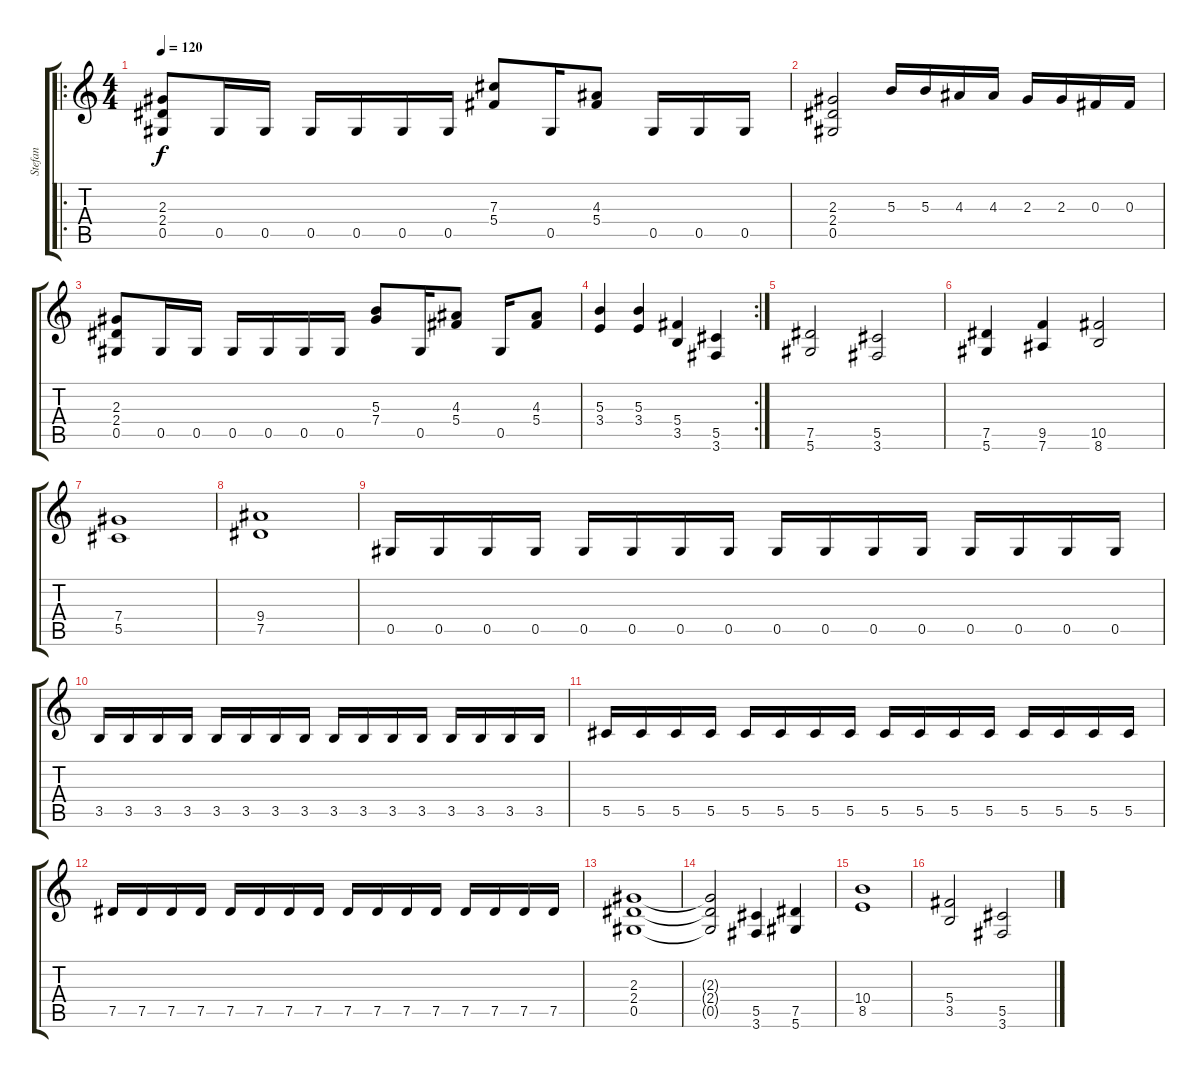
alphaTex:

\track ("Stefan" "Stefan") {instrument distortionguitar}
\staff {score tabs}
\tuning (Eb4 Bb3 Gb3 Db3 Ab2 Eb2) {hide}
\ro
\ts (4 4)
\tempo 120
\clef g2
\ks c
(2.3 2.4 0.5).8{dy f} 0.5.16 0.5.16 0.5.16 0.5.16 0.5.16 0.5.16 (7.3 5.4).8 0.5.16 (4.3 5.4).8 0.5.16 0.5.16 0.5.16 |
(2.3 2.4 0.5).2 5.3.16 5.3.16 4.3.16 4.3.16 2.3.16 2.3.16 0.3.16 0.3.16 |
(2.3 2.4 0.5).8 0.5.16 0.5.16 0.5.16 0.5.16 0.5.16 0.5.16 (5.3 7.4).8 0.5.16 (4.3 5.4).8 0.5.16 (4.3 5.4).8 |
\rc 2
(5.3 3.4).4 (5.3 3.4).4 (5.4 3.5).4 (5.5 3.6).4 |
(7.5 5.6).2 (5.5 3.6).2 |
(7.5 5.6).4 (9.5 7.6).4 (10.5 8.6).2 |
(7.4 5.5).1 |
(9.4 7.5).1 |
0.5.16 0.5.16 0.5.16 0.5.16 0.5.16 0.5.16 0.5.16 0.5.16 0.5.16 0.5.16 0.5.16 0.5.16 0.5.16 0.5.16 0.5.16 0.5.16 |
3.5.16 3.5.16 3.5.16 3.5.16 3.5.16 3.5.16 3.5.16 3.5.16 3.5.16 3.5.16 3.5.16 3.5.16 3.5.16 3.5.16 3.5.16 3.5.16 |
5.5.16 5.5.16 5.5.16 5.5.16 5.5.16 5.5.16 5.5.16 5.5.16 5.5.16 5.5.16 5.5.16 5.5.16 5.5.16 5.5.16 5.5.16 5.5.16 |
7.5.16 7.5.16 7.5.16 7.5.16 7.5.16 7.5.16 7.5.16 7.5.16 7.5.16 7.5.16 7.5.16 7.5.16 7.5.16 7.5.16 7.5.16 7.5.16 |
(2.3 2.4 0.5).1 |
(2.3{t} 2.4{t} 0.5{t}).2 (5.5 3.6).4 (7.5 5.6).4 |
(10.4 8.5).1 |
(5.4 3.5).2 (5.5 3.6).2
